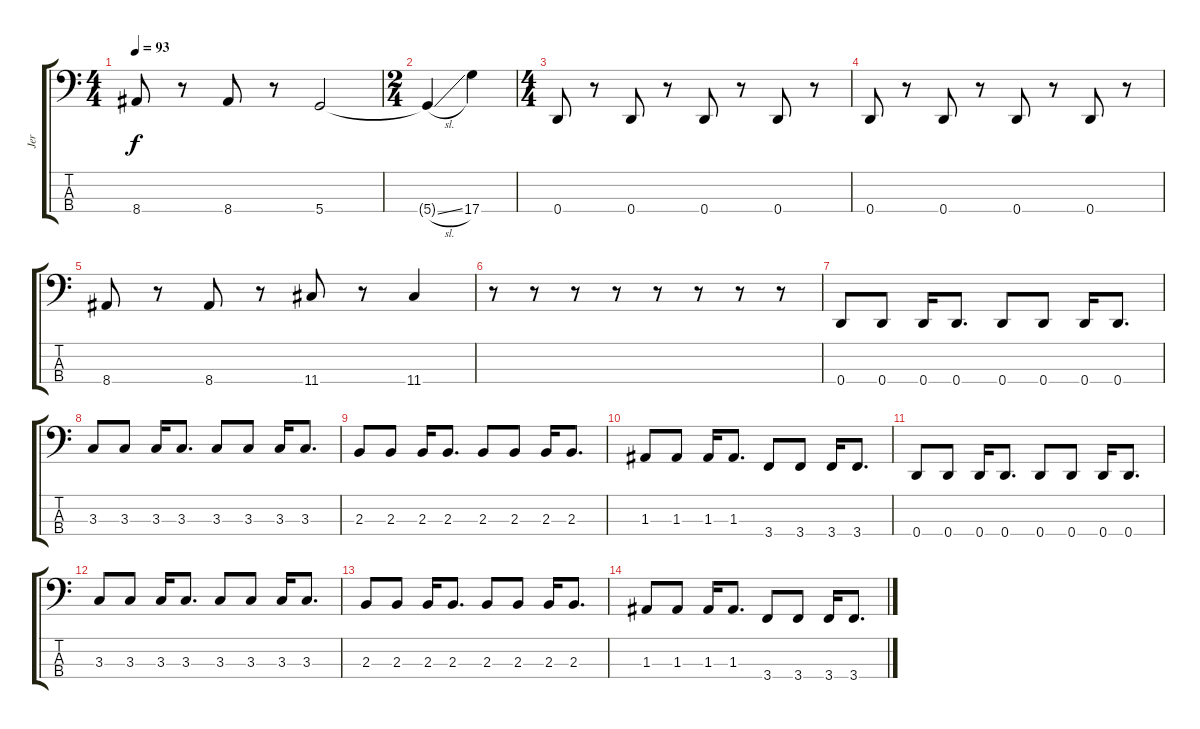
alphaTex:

\track ("Jer" "Jer") {instrument electricbassfinger}
\staff {score tabs}
\tuning (G2 D2 A1 D1) {hide}
\ts (4 4)
\tempo 93
\clef f4
\ks c
8.4.8{dy f} r.8 8.4.8 r.8 5.4.2 |
\ts (2 4)
5.4{sl t}.4 17.4.4 |
\ts (4 4)
0.4.8 r.8 0.4.8 r.8 0.4.8 r.8 0.4.8 r.8 |
0.4.8 r.8 0.4.8 r.8 0.4.8 r.8 0.4.8 r.8 |
8.4.8 r.8 8.4.8 r.8 11.4.8 r.8 11.4.4 |
r.8 r.8 r.8 r.8 r.8 r.8 r.8 r.8 |
0.4.8 0.4.8 0.4.16 0.4.8{d} 0.4.8 0.4.8 0.4.16 0.4.8{d} |
3.3.8 3.3.8 3.3.16 3.3.8{d} 3.3.8 3.3.8 3.3.16 3.3.8{d} |
2.3.8 2.3.8 2.3.16 2.3.8{d} 2.3.8 2.3.8 2.3.16 2.3.8{d} |
1.3.8 1.3.8 1.3.16 1.3.8{d} 3.4.8 3.4.8 3.4.16 3.4.8{d} |
0.4.8 0.4.8 0.4.16 0.4.8{d} 0.4.8 0.4.8 0.4.16 0.4.8{d} |
3.3.8 3.3.8 3.3.16 3.3.8{d} 3.3.8 3.3.8 3.3.16 3.3.8{d} |
2.3.8 2.3.8 2.3.16 2.3.8{d} 2.3.8 2.3.8 2.3.16 2.3.8{d} |
1.3.8 1.3.8 1.3.16 1.3.8{d} 3.4.8 3.4.8 3.4.16 3.4.8{d}
